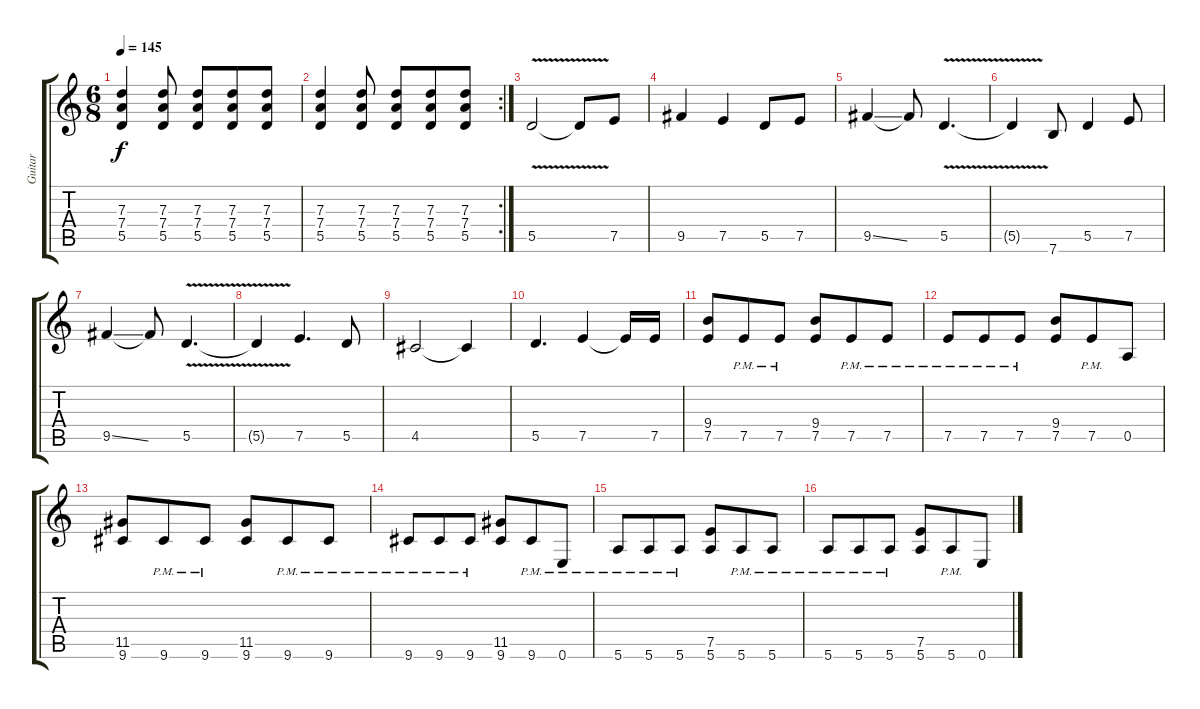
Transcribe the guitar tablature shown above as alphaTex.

\track ("Guitar" "Guitar") {instrument distortionguitar}
\staff {score tabs}
\tuning (E4 B3 G3 D3 A2 E2) {hide}
\ts (6 8)
\tempo 145
\clef g2
\ks c
(7.3 7.4 5.5).4{dy f} (7.3 7.4 5.5).8 (7.3 7.4 5.5).8 (7.3 7.4 5.5).8 (7.3 7.4 5.5).8 |
\rc 2
(7.3 7.4 5.5).4 (7.3 7.4 5.5).8 (7.3 7.4 5.5).8 (7.3 7.4 5.5).8 (7.3 7.4 5.5).8 |
5.5{v}.2 5.5{t}.8 7.5.8 |
9.5.4 7.5.4 5.5.8 7.5.8 |
9.5{ss}.4 9.5{t}.8 5.5{v}.4{d} |
5.5{t}.4 7.6.8 5.5.4 7.5.8 |
9.5{ss}.4 9.5{t}.8 5.5{v}.4{d} |
5.5{t}.4 7.5.4{d} 5.5.8 |
4.5.2 4.5{t}.4 |
5.5.4{d} 7.5.4 7.5{t}.16 7.5.16 |
(9.4 7.5).8 7.5{pm}.8 7.5{pm}.8 (9.4 7.5).8 7.5{pm}.8 7.5{pm}.8 |
7.5{pm}.8 7.5{pm}.8 7.5{pm}.8 (9.4 7.5).8 7.5{pm}.8 0.5.8 |
(11.5 9.6).8 9.6{pm}.8 9.6{pm}.8 (11.5 9.6).8 9.6{pm}.8 9.6{pm}.8 |
9.6{pm}.8 9.6{pm}.8 9.6{pm}.8 (11.5 9.6).8 9.6{pm}.8 0.6{pm}.8 |
5.6{pm}.8 5.6{pm}.8 5.6{pm}.8 (7.5 5.6).8 5.6{pm}.8 5.6{pm}.8 |
5.6{pm}.8 5.6{pm}.8 5.6{pm}.8 (7.5 5.6).8 5.6{pm}.8 0.6.8
